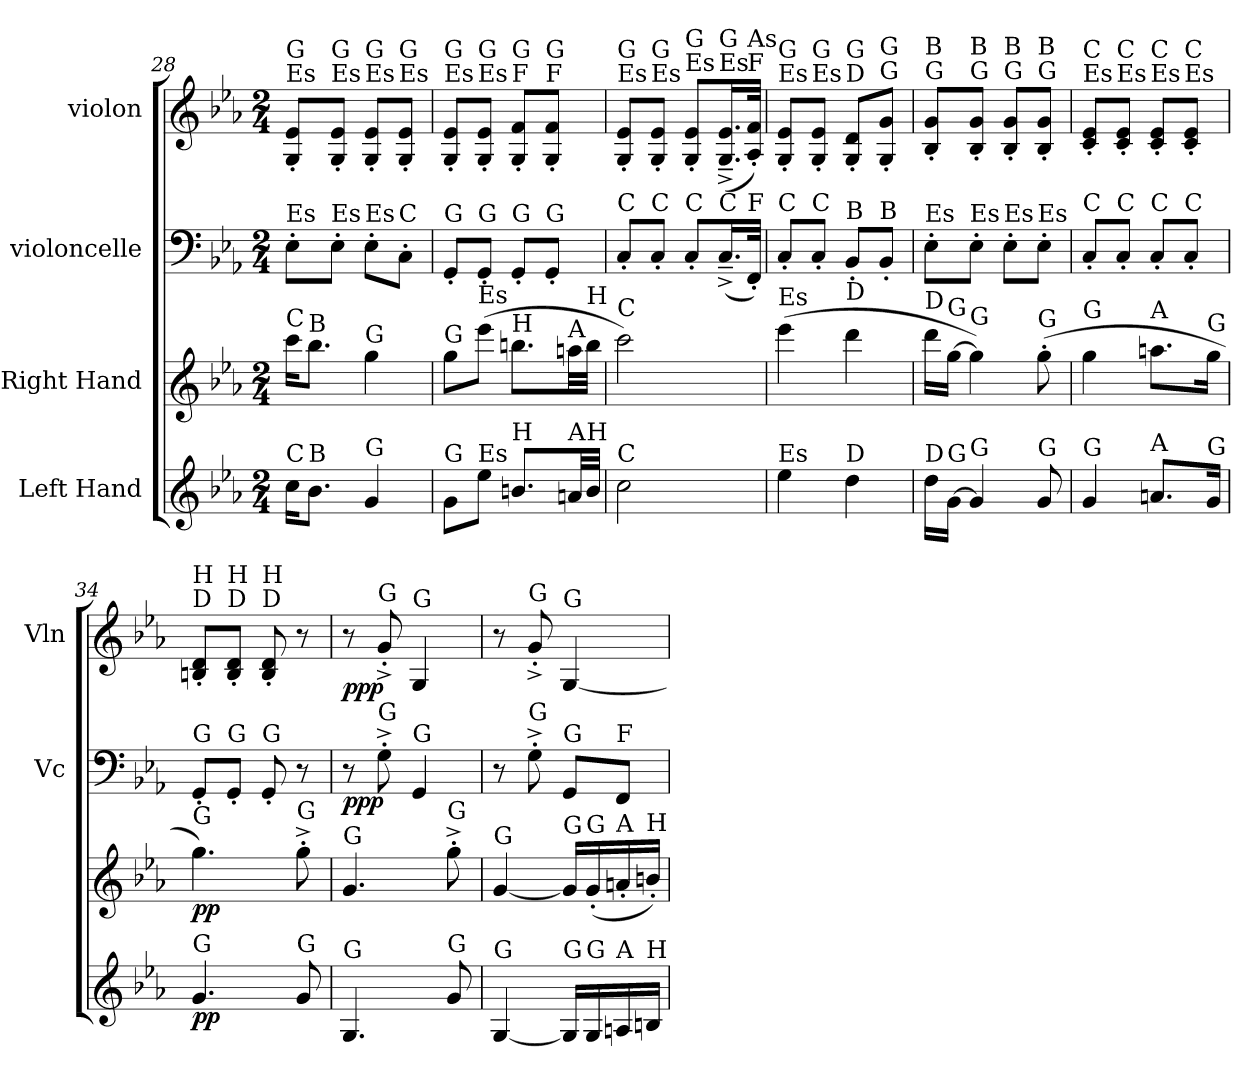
**kern	**dynam	**kern	**dynam	**kern	**dynam	**kern	**dynam
*part4	*part4	*part3	*part3	*part2	*part2	*part1	*part1
*staff4	*staff4	*staff3	*staff3	*staff2	*staff2	*staff1	*staff1
*I"Left Hand	*	*I"Right Hand	*	*I"violoncelle	*	*I"violon	*
*	*	*	*	*I'Vc	*	*I'Vln	*
*clefG2	*	*clefG2	*	*clefF4	*	*clefG2	*
*k[b-e-a-]	*	*k[b-e-a-]	*	*k[b-e-a-]	*	*k[b-e-a-]	*
*M2/4	*	*M2/4	*	*M2/4	*	*M2/4	*
=28	=28	=28	=28	=28	=28	=28	=28
!	!	!	!	!	!	!LO:TX:a:t=Es	!
!	!	!	!	!	!	!LO:TX:a:t=G	!
!	!	!	!	!LO:TX:a:t=Es	!	!	!
!	!	!LO:TX:a:t=C	!	!	!	!	!
!LO:TX:a:t=C	!	!	!	!	!	!	!
16cc\KL	.	16ccc\KL	.	8E-'\L	.	8G/' 8e-/'L	.
!	!	!LO:TX:a:t=B	!	!	!	!	!
!LO:TX:a:t=B	!	!	!	!	!	!	!
8.b-\J	.	8.bb-\J	.	.	.	.	.
!	!	!	!	!	!	!LO:TX:a:t=Es	!
!	!	!	!	!	!	!LO:TX:a:t=G	!
!	!	!	!	!LO:TX:a:t=Es	!	!	!
.	.	.	.	8E-'\J	.	8G/' 8e-/'J	.
!	!	!	!	!	!	!LO:TX:a:t=Es	!
!	!	!	!	!	!	!LO:TX:a:t=G	!
!	!	!	!	!LO:TX:a:t=Es	!	!	!
!	!	!LO:TX:a:t=G	!	!	!	!	!
!LO:TX:a:t=G	!	!	!	!	!	!	!
4g/	.	4gg\	.	8E-'\L	.	8G/' 8e-/'L	.
!	!	!	!	!	!	!LO:TX:a:t=Es	!
!	!	!	!	!	!	!LO:TX:a:t=G	!
!	!	!	!	!LO:TX:a:t=C	!	!	!
.	.	.	.	8C'\J	.	8G/' 8e-/'J	.
=29	=29	=29	=29	=29	=29	=29	=29
!	!	!	!	!	!	!LO:TX:a:t=Es	!
!	!	!	!	!	!	!LO:TX:a:t=G	!
!	!	!	!	!LO:TX:a:t=G	!	!	!
!	!	!LO:TX:a:t=G	!	!	!	!	!
!LO:TX:a:t=G	!	!	!	!	!	!	!
8g\L	.	8gg\L	.	8GG'/L	.	8G/' 8e-/'L	.
!	!	!	!	!	!	!LO:TX:a:t=Es	!
!	!	!	!	!	!	!LO:TX:a:t=G	!
!	!	!	!	!LO:TX:a:t=G	!	!	!
!	!	!LO:TX:a:t=Es	!	!	!	!	!
!LO:TX:a:t=Es	!	!	!	!	!	!	!
8ee-\J	.	(>8eee-\J	.	8GG'/J	.	8G/' 8e-/'J	.
!	!	!	!	!	!	!LO:TX:a:t=F	!
!	!	!	!	!	!	!LO:TX:a:t=G	!
!	!	!	!	!LO:TX:a:t=G	!	!	!
!	!	!LO:TX:a:t=H	!	!	!	!	!
!LO:TX:a:t=H	!	!	!	!	!	!	!
8.bn/L	.	8.bbn\L	.	8GG'/L	.	8G/' 8f/'L	.
!	!	!	!	!	!	!LO:TX:a:t=F	!
!	!	!	!	!	!	!LO:TX:a:t=G	!
!	!	!	!	!LO:TX:a:t=G	!	!	!
.	.	.	.	8GG'/J	.	8G/' 8f/'J	.
!	!	!LO:TX:a:t=A	!	!	!	!	!
!LO:TX:a:t=A	!	!	!	!	!	!	!
32an/LL	.	32aan\LL	.	.	.	.	.
!	!	!LO:TX:a:t=H	!	!	!	!	!
!LO:TX:a:t=H	!	!	!	!	!	!	!
32b/JJJ	.	32bb\JJJ	.	.	.	.	.
=30	=30	=30	=30	=30	=30	=30	=30
!	!	!	!	!	!	!LO:TX:a:t=Es	!
!	!	!	!	!	!	!LO:TX:a:t=G	!
!	!	!	!	!LO:TX:a:t=C	!	!	!
!	!	!LO:TX:a:t=C	!	!	!	!	!
!LO:TX:a:t=C	!	!	!	!	!	!	!
2cc\	.	2ccc\)	.	8C'/L	.	8G/' 8e-/'L	.
!	!	!	!	!	!	!LO:TX:a:t=Es	!
!	!	!	!	!	!	!LO:TX:a:t=G	!
!	!	!	!	!LO:TX:a:t=C	!	!	!
.	.	.	.	8C'/J	.	8G/' 8e-/'J	.
!	!	!	!	!	!	!LO:TX:a:t=Es	!
!	!	!	!	!	!	!LO:TX:a:t=G	!
!	!	!	!	!LO:TX:a:t=C	!	!	!
.	.	.	.	8C'/L	.	8G/' 8e-/'L	.
!	!	!	!	!	!	!LO:TX:a:t=Es	!
!	!	!	!	!	!	!LO:TX:a:t=G	!
!	!	!	!	!LO:TX:a:t=C	!	!	!
.	.	.	.	(<16.C~^/L	.	(<16.G/~^ 16.e-/~^L	.
!	!	!	!	!	!	!LO:TX:a:t=F	!
!	!	!	!	!	!	!LO:TX:a:t=As	!
!	!	!	!	!LO:TX:a:t=F	!	!	!
.	.	.	.	32FF'/JJk)	.	32A-/' 32f/'JJk)	.
=31	=31	=31	=31	=31	=31	=31	=31
!	!	!	!	!	!	!LO:TX:a:t=Es	!
!	!	!	!	!	!	!LO:TX:a:t=G	!
!	!	!	!	!LO:TX:a:t=C	!	!	!
!	!	!LO:TX:a:t=Es	!	!	!	!	!
!LO:TX:a:t=Es	!	!	!	!	!	!	!
4ee-\	.	(>4eee-\	.	8C'/L	.	8G/' 8e-/'L	.
!	!	!	!	!	!	!LO:TX:a:t=Es	!
!	!	!	!	!	!	!LO:TX:a:t=G	!
!	!	!	!	!LO:TX:a:t=C	!	!	!
.	.	.	.	8C'/J	.	8G/' 8e-/'J	.
!	!	!	!	!	!	!LO:TX:a:t=D	!
!	!	!	!	!	!	!LO:TX:a:t=G	!
!	!	!	!	!LO:TX:a:t=B	!	!	!
!	!	!LO:TX:a:t=D	!	!	!	!	!
!LO:TX:a:t=D	!	!	!	!	!	!	!
4dd\	.	4ddd\	.	8BB-'/L	.	8G/' 8d/'L	.
!	!	!	!	!	!	!LO:TX:a:t=G	!
!	!	!	!	!	!	!LO:TX:a:t=G	!
!	!	!	!	!LO:TX:a:t=B	!	!	!
.	.	.	.	8BB-'/J	.	8G/' 8g/'J	.
!!LO:LB:g=z
=32	=32	=32	=32	=32	=32	=32	=32
!	!	!	!	!	!	!LO:TX:a:t=G	!
!	!	!	!	!	!	!LO:TX:a:t=B	!
!	!	!	!	!LO:TX:a:t=Es	!	!	!
!	!	!LO:TX:a:t=D	!	!	!	!	!
!LO:TX:a:t=D	!	!	!	!	!	!	!
16dd\LL	.	16ddd\LL	.	8E-'\L	.	8B-/' 8g/'L	.
!	!	!LO:TX:a:t=G	!	!	!	!	!
!LO:TX:a:t=G	!	!	!	!	!	!	!
[16g\JJ	.	[16gg\JJ	.	.	.	.	.
!	!	!	!	!	!	!LO:TX:a:t=G	!
!	!	!	!	!	!	!LO:TX:a:t=B	!
!	!	!	!	!LO:TX:a:t=Es	!	!	!
!	!	!LO:TX:a:t=G	!	!	!	!	!
!LO:TX:a:t=G	!	!	!	!	!	!	!
4g/]	.	4gg\])	.	8E-'\J	.	8B-/' 8g/'J	.
!	!	!	!	!	!	!LO:TX:a:t=G	!
!	!	!	!	!	!	!LO:TX:a:t=B	!
!	!	!	!	!LO:TX:a:t=Es	!	!	!
.	.	.	.	8E-'\L	.	8B-/' 8g/'L	.
!	!	!	!	!	!	!LO:TX:a:t=G	!
!	!	!	!	!	!	!LO:TX:a:t=B	!
!	!	!	!	!LO:TX:a:t=Es	!	!	!
!	!	!LO:TX:a:t=G	!	!	!	!	!
!LO:TX:a:t=G	!	!	!	!	!	!	!
8g/	.	(>8gg'\	.	8E-'\J	.	8B-/' 8g/'J	.
=33	=33	=33	=33	=33	=33	=33	=33
!	!	!	!	!	!	!LO:TX:a:t=Es	!
!	!	!	!	!	!	!LO:TX:a:t=C	!
!	!	!	!	!LO:TX:a:t=C	!	!	!
!	!	!LO:TX:a:t=G	!	!	!	!	!
!LO:TX:a:t=G	!	!	!	!	!	!	!
4g/	.	4gg\	.	8C'/L	.	8c/' 8e-/'L	.
!	!	!	!	!	!	!LO:TX:a:t=Es	!
!	!	!	!	!	!	!LO:TX:a:t=C	!
!	!	!	!	!LO:TX:a:t=C	!	!	!
.	.	.	.	8C'/J	.	8c/' 8e-/'J	.
!	!	!	!	!	!	!LO:TX:a:t=Es	!
!	!	!	!	!	!	!LO:TX:a:t=C	!
!	!	!	!	!LO:TX:a:t=C	!	!	!
!	!	!LO:TX:a:t=A	!	!	!	!	!
!LO:TX:a:t=A	!	!	!	!	!	!	!
8.an/L	.	8.aan\L	.	8C'/L	.	8c/' 8e-/'L	.
!	!	!	!	!	!	!LO:TX:a:t=Es	!
!	!	!	!	!	!	!LO:TX:a:t=C	!
!	!	!	!	!LO:TX:a:t=C	!	!	!
.	.	.	.	8C'/J	.	8c/' 8e-/'J	.
!	!	!LO:TX:a:t=G	!	!	!	!	!
!LO:TX:a:t=G	!	!	!	!	!	!	!
16g/Jk	.	16gg\Jk	.	.	.	.	.
=34	=34	=34	=34	=34	=34	=34	=34
!	!	!	!	!	!	!LO:TX:a:t=D	!
!	!	!	!	!	!	!LO:TX:a:t=H	!
!	!	!	!	!LO:TX:a:t=G	!	!	!
!	!	!LO:TX:a:t=G	!	!	!	!	!
!LO:TX:a:t=G	!	!	!	!	!	!	!
!	!LO:DY:b	!	!LO:DY:b	!	!	!	!
4.g/	pp	4.gg\)	pp	8GG'/L	.	8Bn/' 8d/'L	.
!	!	!	!	!	!	!LO:TX:a:t=D	!
!	!	!	!	!	!	!LO:TX:a:t=H	!
!	!	!	!	!LO:TX:a:t=G	!	!	!
.	.	.	.	8GG'/J	.	8B/' 8d/'J	.
!	!	!	!	!	!	!LO:TX:a:t=D	!
!	!	!	!	!	!	!LO:TX:a:t=H	!
!	!	!	!	!LO:TX:a:t=G	!	!	!
.	.	.	.	8GG'/	.	8B/' 8d/'	.
!	!	!LO:TX:a:t=G	!	!	!	!	!
!LO:TX:a:t=G	!	!	!	!	!	!	!
8g/	.	8gg'^\	.	8r	.	8r	.
=35	=35	=35	=35	=35	=35	=35	=35
!	!	!LO:TX:a:t=G	!	!	!	!	!
!LO:TX:a:t=G	!	!	!	!	!	!	!
!	!	!	!	!	!LO:DY:b	!	!LO:DY:b
4.G/	.	4.g/	.	8r	ppp	8r	ppp
!	!	!	!	!	!	!LO:TX:a:t=G	!
!	!	!	!	!LO:TX:a:t=G	!	!	!
.	.	.	.	8G'^\	.	8g'^/	.
!	!	!	!	!	!	!LO:TX:a:t=G	!
!	!	!	!	!LO:TX:a:t=G	!	!	!
.	.	.	.	4GG/	.	4G/	.
!	!	!LO:TX:a:t=G	!	!	!	!	!
!LO:TX:a:t=G	!	!	!	!	!	!	!
8g/	.	8gg'^\	.	.	.	.	.
=36	=36	=36	=36	=36	=36	=36	=36
!	!	!LO:TX:a:t=G	!	!	!	!	!
!LO:TX:a:t=G	!	!	!	!	!	!	!
[4G/	.	[4g/	.	8r	.	8r	.
!	!	!	!	!	!	!LO:TX:a:t=G	!
!	!	!	!	!LO:TX:a:t=G	!	!	!
.	.	.	.	8G'^\	.	8g'^/	.
!	!	!	!	!	!	!LO:TX:a:t=G	!
!	!	!	!	!LO:TX:a:t=G	!	!	!
!	!	!LO:TX:a:t=G	!	!	!	!	!
!LO:TX:a:t=G	!	!	!	!	!	!	!
16G/LL]	.	16g/LL]	.	8GG/L	.	[4G/	.
!	!	!LO:TX:a:t=G	!	!	!	!	!
!LO:TX:a:t=G	!	!	!	!	!	!	!
16G/	.	(<16g'/	.	.	.	.	.
!	!	!	!	!LO:TX:a:t=F	!	!	!
!	!	!LO:TX:a:t=A	!	!	!	!	!
!LO:TX:a:t=A	!	!	!	!	!	!	!
16An/	.	16an'/	.	8FF/J	.	.	.
!	!	!LO:TX:a:t=H	!	!	!	!	!
!LO:TX:a:t=H	!	!	!	!	!	!	!
16Bn/JJ	.	16bn'/JJ)	.	.	.	.	.
=	=	=	=	=	=	=	=
*-	*-	*-	*-	*-	*-	*-	*-
